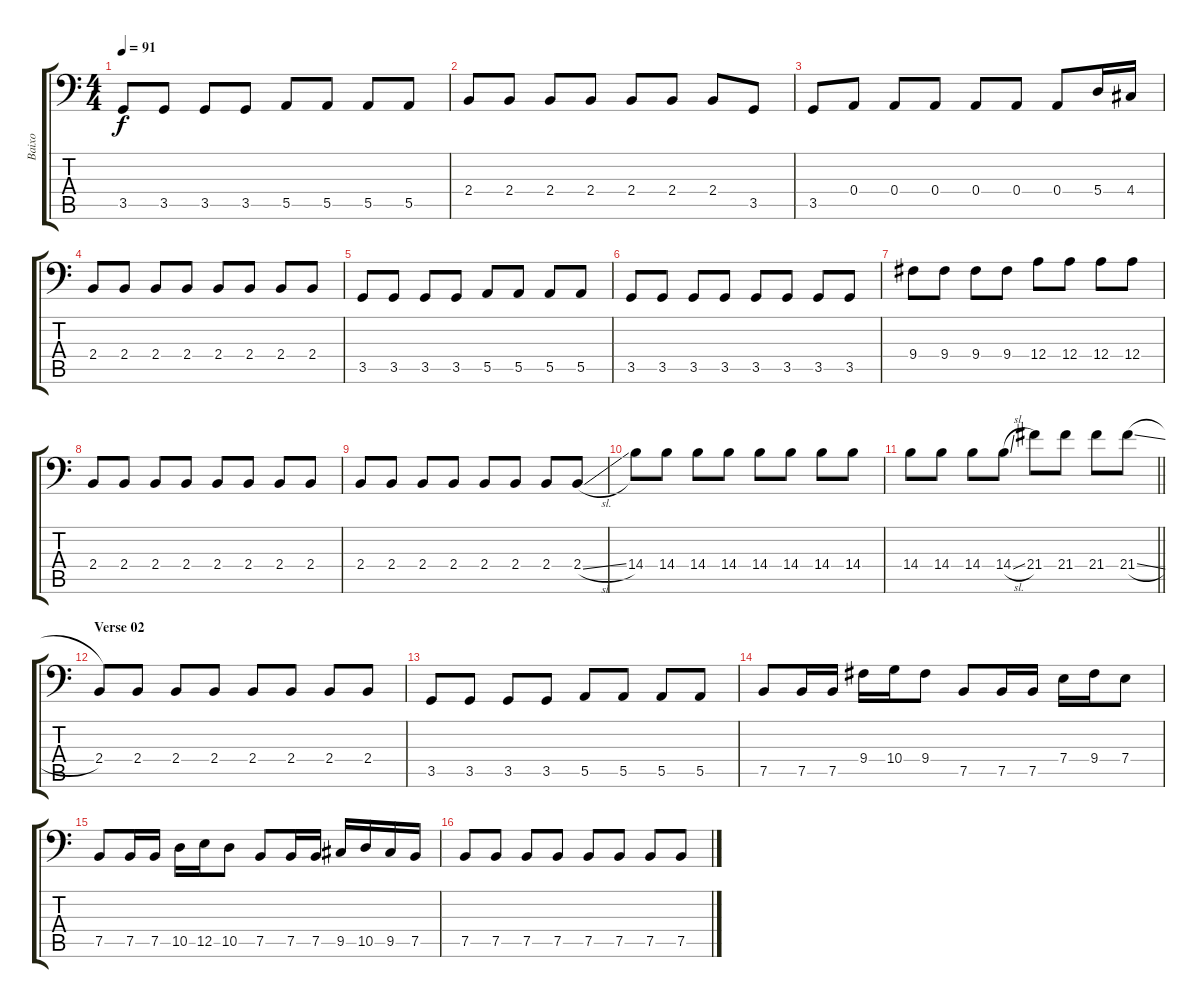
\track ("Baixo" "Baixo") {instrument electricbassfinger}
\staff {score tabs}
\tuning (C3 G2 D2 A1 E1 B0) {hide}
\ts (4 4)
\tempo 91
\clef f4
\ks c
3.5.8{dy f} 3.5.8 3.5.8 3.5.8 5.5.8 5.5.8 5.5.8 5.5.8 |
2.4.8 2.4.8 2.4.8 2.4.8 2.4.8 2.4.8 2.4.8 3.5.8 |
3.5.8 0.4.8 0.4.8 0.4.8 0.4.8 0.4.8 0.4.8 5.4.16 4.4.16 |
2.4.8 2.4.8 2.4.8 2.4.8 2.4.8 2.4.8 2.4.8 2.4.8 |
3.5.8 3.5.8 3.5.8 3.5.8 5.5.8 5.5.8 5.5.8 5.5.8 |
3.5.8 3.5.8 3.5.8 3.5.8 3.5.8 3.5.8 3.5.8 3.5.8 |
9.4.8 9.4.8 9.4.8 9.4.8 12.4.8 12.4.8 12.4.8 12.4.8 |
2.4.8 2.4.8 2.4.8 2.4.8 2.4.8 2.4.8 2.4.8 2.4.8 |
2.4.8 2.4.8 2.4.8 2.4.8 2.4.8 2.4.8 2.4.8 2.4{sl}.8 |
14.4.8 14.4.8 14.4.8 14.4.8 14.4.8 14.4.8 14.4.8 14.4.8 |
\barLineRight lightlight
14.4.8 14.4.8 14.4.8 14.4{sl}.8 21.4.8 21.4.8 21.4.8 21.4{sl}.8 |
\section ("" "Verse 02")
2.4.8 2.4.8 2.4.8 2.4.8 2.4.8 2.4.8 2.4.8 2.4.8 |
3.5.8 3.5.8 3.5.8 3.5.8 5.5.8 5.5.8 5.5.8 5.5.8 |
7.5.8 7.5.16 7.5.16 9.4.16 10.4.16 9.4.8 7.5.8 7.5.16 7.5.16 7.4.16 9.4.16 7.4.8 |
7.5.8 7.5.16 7.5.16 10.5.16 12.5.16 10.5.8 7.5.8 7.5.16 7.5.16 9.5.16 10.5.16 9.5.16 7.5.16 |
7.5.8 7.5.8 7.5.8 7.5.8 7.5.8 7.5.8 7.5.8 7.5.8
